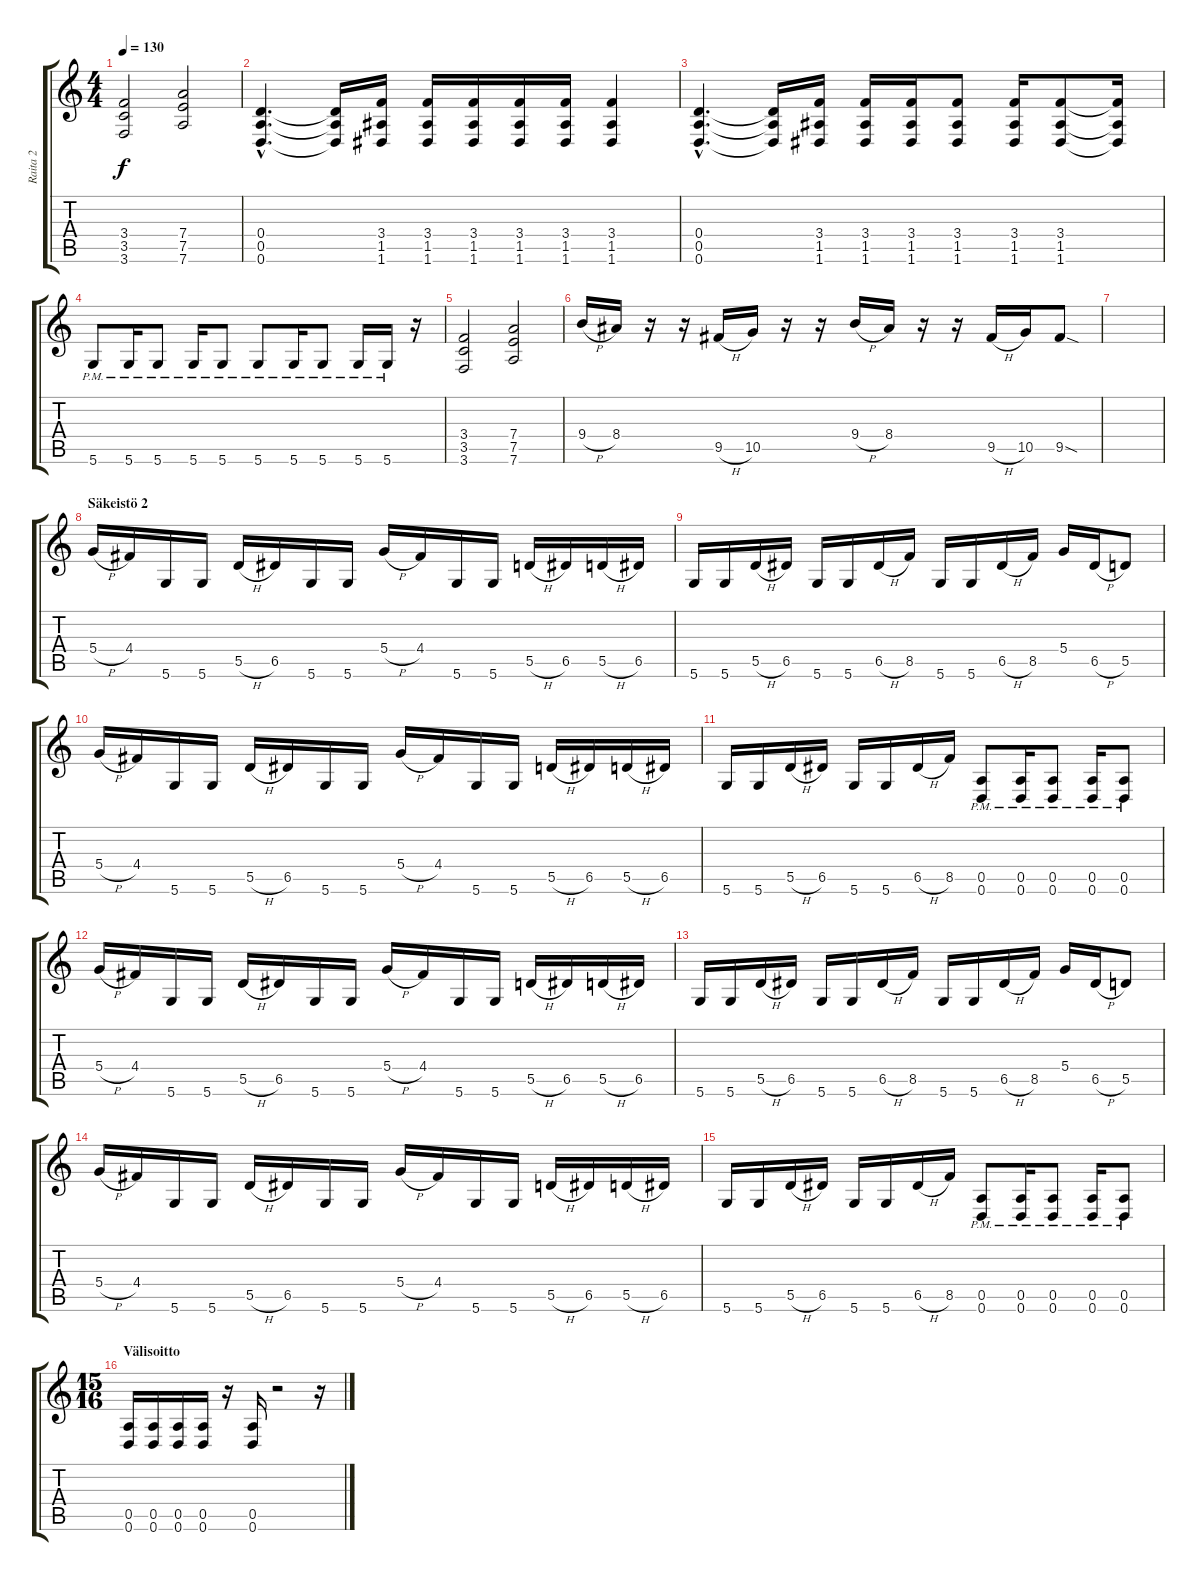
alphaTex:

\track ("Raita 2" "Raita 2") {instrument distortionguitar}
\staff {score tabs}
\tuning (E4 B3 G3 D3 A2 D2) {hide}
\ts (4 4)
\tempo 130
\clef g2
\ks c
(3.4 3.5 3.6).2{dy f} (7.4 7.5 7.6).2 |
(0.4{hac} 0.5{hac} 0.6{hac}).4{d} (0.4{t} 0.5{t} 0.6{t}).16 (3.4 1.5 1.6).16 (3.4 1.5 1.6).16 (3.4 1.5 1.6).16 (3.4 1.5 1.6).16 (3.4 1.5 1.6).16 (3.4 1.5 1.6).4 |
(0.4{hac} 0.5{hac} 0.6{hac}).4{d} (0.4{t} 0.5{t} 0.6{t}).16 (3.4 1.5 1.6).16 (3.4 1.5 1.6).16 (3.4 1.5 1.6).16 (3.4 1.5 1.6).8 (3.4 1.5 1.6).16 (3.4 1.5 1.6).8 (3.4{t} 1.5{t} 1.6{t}).16 |
5.6{pm}.8 5.6{pm}.16 5.6{pm}.8 5.6{pm}.16 5.6{pm}.8 5.6{pm}.8 5.6{pm}.16 5.6{pm}.8 5.6{pm}.16 5.6{pm}.16 r.16 |
(3.4 3.5 3.6).2 (7.4 7.5 7.6).2 |
9.4{h}.16 8.4.16 r.16 r.16 9.5{h}.16 10.5.16 r.16 r.16 9.4{h}.16 8.4.16 r.16 r.16 9.5{h}.16 10.5.16 9.5{sod}.8 |
|
\section ("" "Säkeistö 2")
5.4{h}.16 4.4.16 5.6.16 5.6.16 5.5{h}.16 6.5.16 5.6.16 5.6.16 5.4{h}.16 4.4.16 5.6.16 5.6.16 5.5{h}.16 6.5.16 5.5{h}.16 6.5.16 |
5.6.16 5.6.16 5.5{h}.16 6.5.16 5.6.16 5.6.16 6.5{h}.16 8.5.16 5.6.16 5.6.16 6.5{h}.16 8.5.16 5.4.16 6.5{h}.16 5.5.8 |
5.4{h}.16 4.4.16 5.6.16 5.6.16 5.5{h}.16 6.5.16 5.6.16 5.6.16 5.4{h}.16 4.4.16 5.6.16 5.6.16 5.5{h}.16 6.5.16 5.5{h}.16 6.5.16 |
5.6.16 5.6.16 5.5{h}.16 6.5.16 5.6.16 5.6.16 6.5{h}.16 8.5.16 (0.5 0.6{pm}).8 (0.5 0.6{pm}).16 (0.5 0.6{pm}).8 (0.5 0.6{pm}).16 (0.5 0.6{pm}).8 |
5.4{h}.16 4.4.16 5.6.16 5.6.16 5.5{h}.16 6.5.16 5.6.16 5.6.16 5.4{h}.16 4.4.16 5.6.16 5.6.16 5.5{h}.16 6.5.16 5.5{h}.16 6.5.16 |
5.6.16 5.6.16 5.5{h}.16 6.5.16 5.6.16 5.6.16 6.5{h}.16 8.5.16 5.6.16 5.6.16 6.5{h}.16 8.5.16 5.4.16 6.5{h}.16 5.5.8 |
5.4{h}.16 4.4.16 5.6.16 5.6.16 5.5{h}.16 6.5.16 5.6.16 5.6.16 5.4{h}.16 4.4.16 5.6.16 5.6.16 5.5{h}.16 6.5.16 5.5{h}.16 6.5.16 |
5.6.16 5.6.16 5.5{h}.16 6.5.16 5.6.16 5.6.16 6.5{h}.16 8.5.16 (0.5 0.6{pm}).8 (0.5 0.6{pm}).16 (0.5 0.6{pm}).8 (0.5 0.6{pm}).16 (0.5 0.6{pm}).8 |
\ts (15 16)
\section ("" "Välisoitto")
(0.5 0.6).16 (0.5 0.6).16 (0.5 0.6).16 (0.5 0.6).16 r.16 (0.5 0.6).16 r.2 r.16
